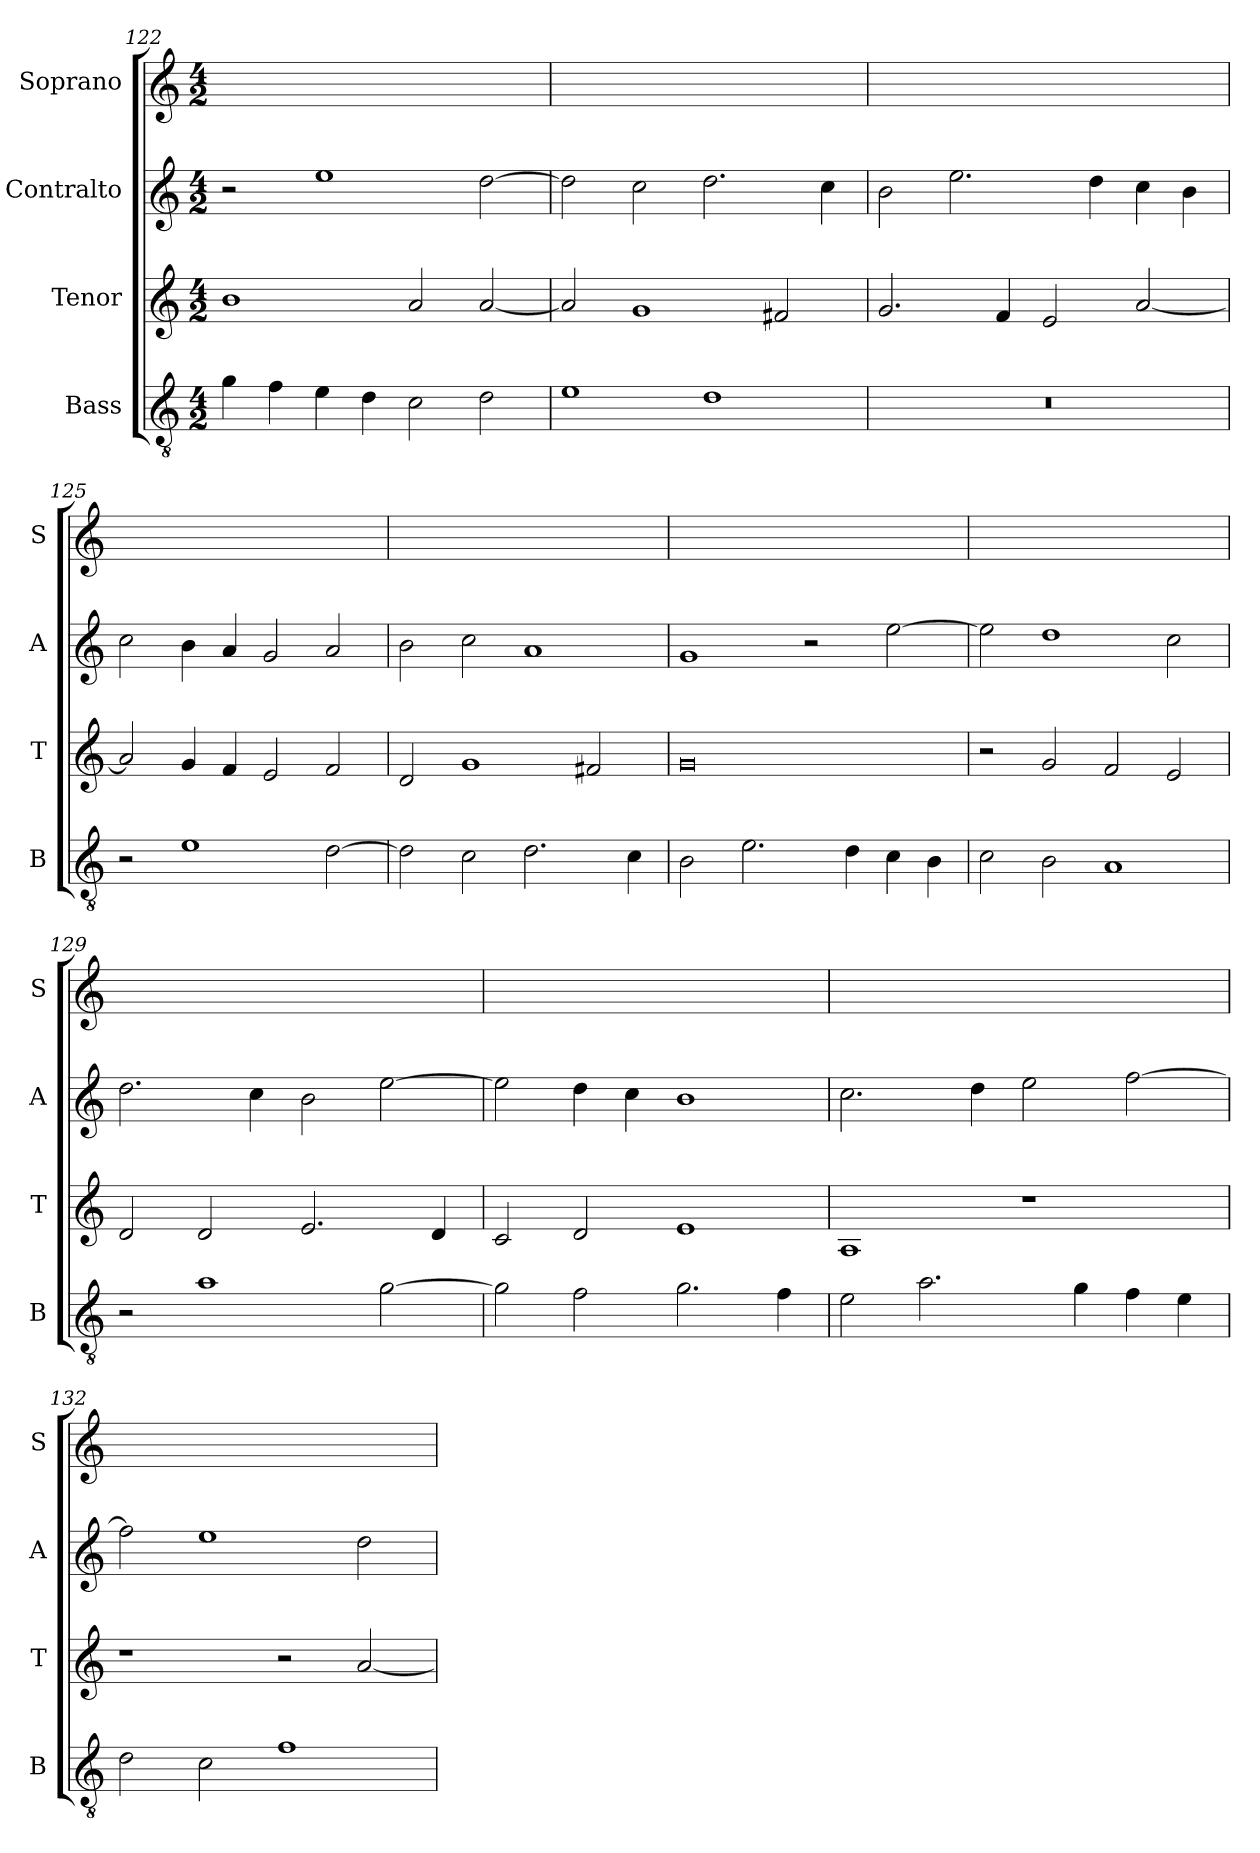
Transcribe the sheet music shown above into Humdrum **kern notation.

**kern	**kern	**kern	**kern
*part4	*part3	*part2	*part1
*staff4	*staff3	*staff2	*staff1
*I"Bass	*I"Tenor	*I"Contralto	*I"Soprano
*I'B	*I'T	*I'A	*I'S
*clefGv2	*clefG2	*clefG2	*clefG2
*k[]	*k[]	*k[]	*k[]
*A:aeo	*A:aeo	*A:aeo	*A:aeo
*M4/2	*M4/2	*M4/2	*M4/2
=122	=122	=122	=122
4g	1b	2r	0ryy
4f	.	.	.
4e	.	1ee	.
4d	.	.	.
2c	2a	.	.
2d	[2a	[2dd	.
=123	=123	=123	=123
1e	2a]	2dd]	0ryy
.	1g	2cc	.
1d	.	2.dd	.
.	2f#X	.	.
.	.	4cc	.
=124	=124	=124	=124
0r	2.g	2b	0ryy
.	.	2.ee	.
.	4f	.	.
.	2e	.	.
.	.	4dd	.
.	[2a	4cc	.
.	.	4b	.
=125	=125	=125	=125
2r	2a]	2cc	0ryy
1e	4g	4b	.
.	4f	4a	.
.	2e	2g	.
[2d	2f	2a	.
=126	=126	=126	=126
2d]	2d	2b	0ryy
2c	1g	2cc	.
2.d	.	1a	.
.	2f#X	.	.
4c	.	.	.
=127	=127	=127	=127
2B	0g	1g	0ryy
2.e	.	.	.
.	.	2r	.
4d	.	.	.
4c	.	[2ee	.
4B	.	.	.
=128	=128	=128	=128
2c	2r	2ee]	0ryy
2B	2g	1dd	.
1A	2f	.	.
.	2e	2cc	.
=129	=129	=129	=129
2r	2d	2.dd	0ryy
1a	2d	.	.
.	.	4cc	.
.	2.e	2b	.
[2g	.	[2ee	.
.	4d	.	.
=130	=130	=130	=130
2g]	2c	2ee]	0ryy
2f	2d	4dd	.
.	.	4cc	.
2.g	1e	1b	.
4f	.	.	.
=131	=131	=131	=131
2e	1A	2.cc	0ryy
2.a	.	.	.
.	.	4dd	.
.	1r	2ee	.
4g	.	.	.
4f	.	[2ff	.
4e	.	.	.
=132	=132	=132	=132
2d	1r	2ff]	0ryy
2c	.	1ee	.
1f	2r	.	.
.	[2a	2dd	.
=	=	=	=
*-	*-	*-	*-
